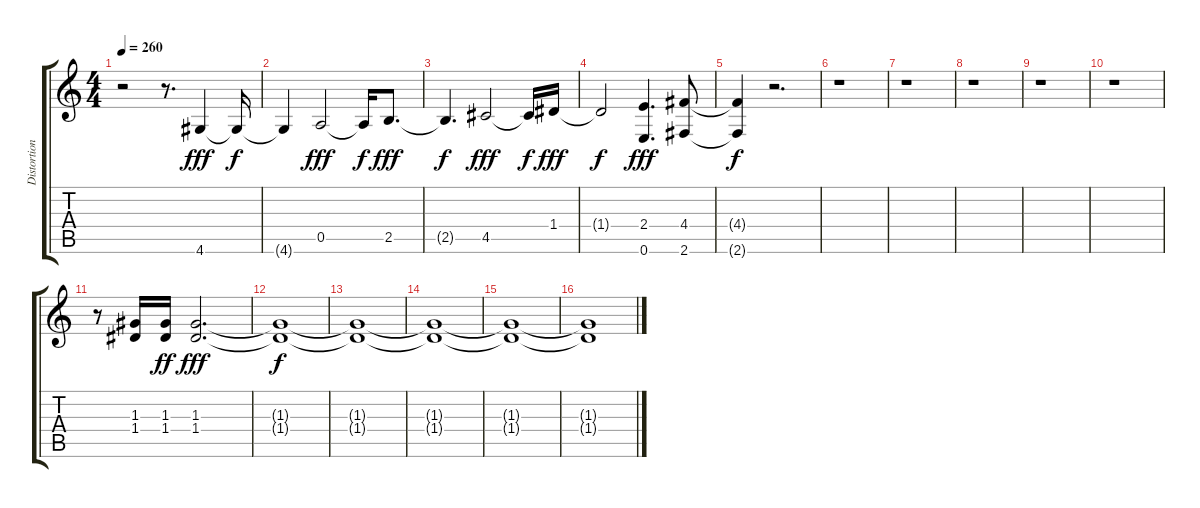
\track ("Distortion Guitar" "Distortion") {instrument distortionguitar}
\staff {score tabs}
\tuning (E4 B3 G3 D3 A2 E2) {hide}
\ts (4 4)
\tempo 260
\clef g2
\ks c
r.2{dy fff} r.8{d} 4.6.4 4.6{t}.16{dy f} |
4.6{t}.4 0.5.2{dy fff} 0.5{t}.16{dy f} 2.5.8{d dy fff} |
2.5{t}.4{d dy f} 4.5.2{dy fff} 4.5{t}.16{dy f} 1.4.16{dy fff} |
1.4{t}.2{dy f} (2.4 0.6).4{d dy fff} (4.4 2.6).8 |
(4.4{t} 2.6{t}).4{dy f} r.2{d} |
r.1 |
r.1 |
r.1 |
r.1 |
r.1 |
r.8 (1.3 1.4).16 (1.3 1.4).16{dy ff} (1.3 1.4).2{d dy fff volume 14} |
(1.3{t} 1.4{t}).1{dy f} |
(1.3{t} 1.4{t}).1 |
(1.3{t} 1.4{t}).1 |
(1.3{t} 1.4{t}).1 |
(1.3{t} 1.4{t}).1
